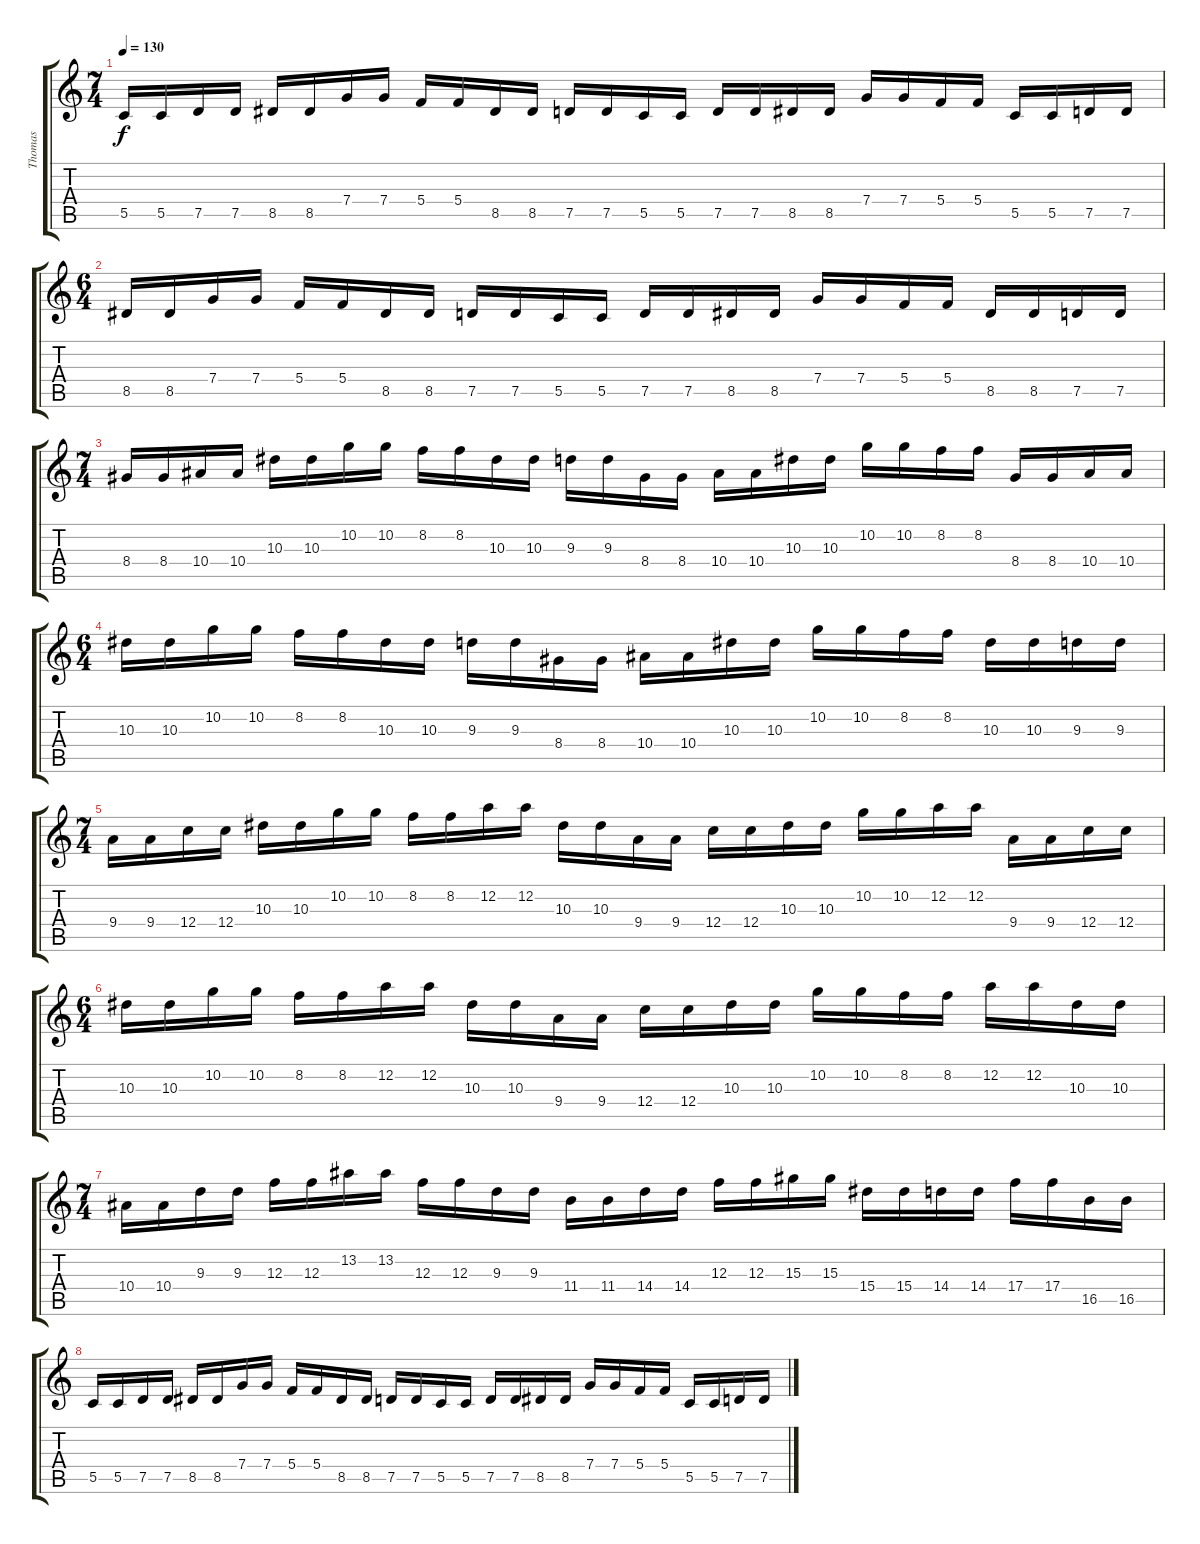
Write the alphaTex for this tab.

\track ("Thomas" "Thomas") {instrument overdrivenguitar}
\staff {score tabs}
\tuning (D4 A3 F3 C3 G2 C2) {hide}
\ts (7 4)
\tempo 130
\clef g2
\ks c
5.5.16{dy f} 5.5.16 7.5.16 7.5.16 8.5.16 8.5.16 7.4.16 7.4.16 5.4.16 5.4.16 8.5.16 8.5.16 7.5.16 7.5.16 5.5.16 5.5.16 7.5.16 7.5.16 8.5.16 8.5.16 7.4.16 7.4.16 5.4.16 5.4.16 5.5.16 5.5.16 7.5.16 7.5.16 |
\ts (6 4)
8.5.16 8.5.16 7.4.16 7.4.16 5.4.16 5.4.16 8.5.16 8.5.16 7.5.16 7.5.16 5.5.16 5.5.16 7.5.16 7.5.16 8.5.16 8.5.16 7.4.16 7.4.16 5.4.16 5.4.16 8.5.16 8.5.16 7.5.16 7.5.16 |
\ts (7 4)
8.4.16 8.4.16 10.4.16 10.4.16 10.3.16 10.3.16 10.2.16 10.2.16 8.2.16 8.2.16 10.3.16 10.3.16 9.3.16 9.3.16 8.4.16 8.4.16 10.4.16 10.4.16 10.3.16 10.3.16 10.2.16 10.2.16 8.2.16 8.2.16 8.4.16 8.4.16 10.4.16 10.4.16 |
\ts (6 4)
10.3.16 10.3.16 10.2.16 10.2.16 8.2.16 8.2.16 10.3.16 10.3.16 9.3.16 9.3.16 8.4.16 8.4.16 10.4.16 10.4.16 10.3.16 10.3.16 10.2.16 10.2.16 8.2.16 8.2.16 10.3.16 10.3.16 9.3.16 9.3.16 |
\ts (7 4)
9.4.16 9.4.16 12.4.16 12.4.16 10.3.16 10.3.16 10.2.16 10.2.16 8.2.16 8.2.16 12.2.16 12.2.16 10.3.16 10.3.16 9.4.16 9.4.16 12.4.16 12.4.16 10.3.16 10.3.16 10.2.16 10.2.16 12.2.16 12.2.16 9.4.16 9.4.16 12.4.16 12.4.16 |
\ts (6 4)
10.3.16 10.3.16 10.2.16 10.2.16 8.2.16 8.2.16 12.2.16 12.2.16 10.3.16 10.3.16 9.4.16 9.4.16 12.4.16 12.4.16 10.3.16 10.3.16 10.2.16 10.2.16 8.2.16 8.2.16 12.2.16 12.2.16 10.3.16 10.3.16 |
\ts (7 4)
10.4.16 10.4.16 9.3.16 9.3.16 12.3.16 12.3.16 13.2.16 13.2.16 12.3.16 12.3.16 9.3.16 9.3.16 11.4.16 11.4.16 14.4.16 14.4.16 12.3.16 12.3.16 15.3.16 15.3.16 15.4.16 15.4.16 14.4.16 14.4.16 17.4.16 17.4.16 16.5.16 16.5.16 |
5.5.16 5.5.16 7.5.16 7.5.16 8.5.16 8.5.16 7.4.16 7.4.16 5.4.16 5.4.16 8.5.16 8.5.16 7.5.16 7.5.16 5.5.16 5.5.16 7.5.16 7.5.16 8.5.16 8.5.16 7.4.16 7.4.16 5.4.16 5.4.16 5.5.16 5.5.16 7.5.16 7.5.16
